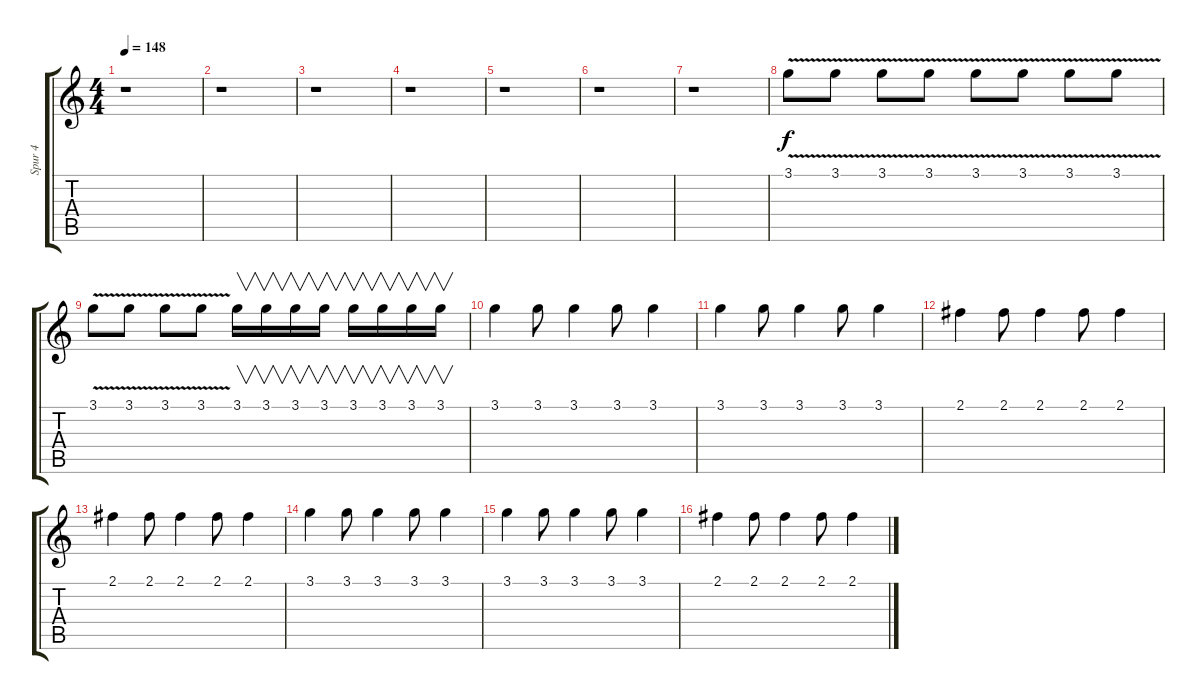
\track ("Spur 4" "Spur 4") {instrument overdrivenguitar}
\staff {score tabs}
\tuning (E4 B3 G3 D3 A2 E2) {hide}
\ts (4 4)
\tempo 148
\clef g2
\ks c
r.1{dy f instrument overdrivenguitar} |
r.1 |
r.1 |
r.1 |
r.1 |
r.1 |
r.1 |
3.1{v}.8 3.1{v}.8 3.1{v}.8 3.1{v}.8 3.1{v}.8 3.1{v}.8 3.1{v}.8 3.1{v}.8 |
3.1{v}.8 3.1{v}.8 3.1{v}.8 3.1{v}.8 3.1.16{v} 3.1.16{v} 3.1.16{v} 3.1.16{v} 3.1.16{v} 3.1.16{v} 3.1.16{v} 3.1.16{v} |
3.1.4 3.1.8 3.1.4 3.1.8 3.1.4 |
3.1.4 3.1.8 3.1.4 3.1.8 3.1.4 |
2.1.4 2.1.8 2.1.4 2.1.8 2.1.4 |
2.1.4 2.1.8 2.1.4 2.1.8 2.1.4 |
3.1.4 3.1.8 3.1.4 3.1.8 3.1.4 |
3.1.4 3.1.8 3.1.4 3.1.8 3.1.4 |
2.1.4 2.1.8 2.1.4 2.1.8 2.1.4
